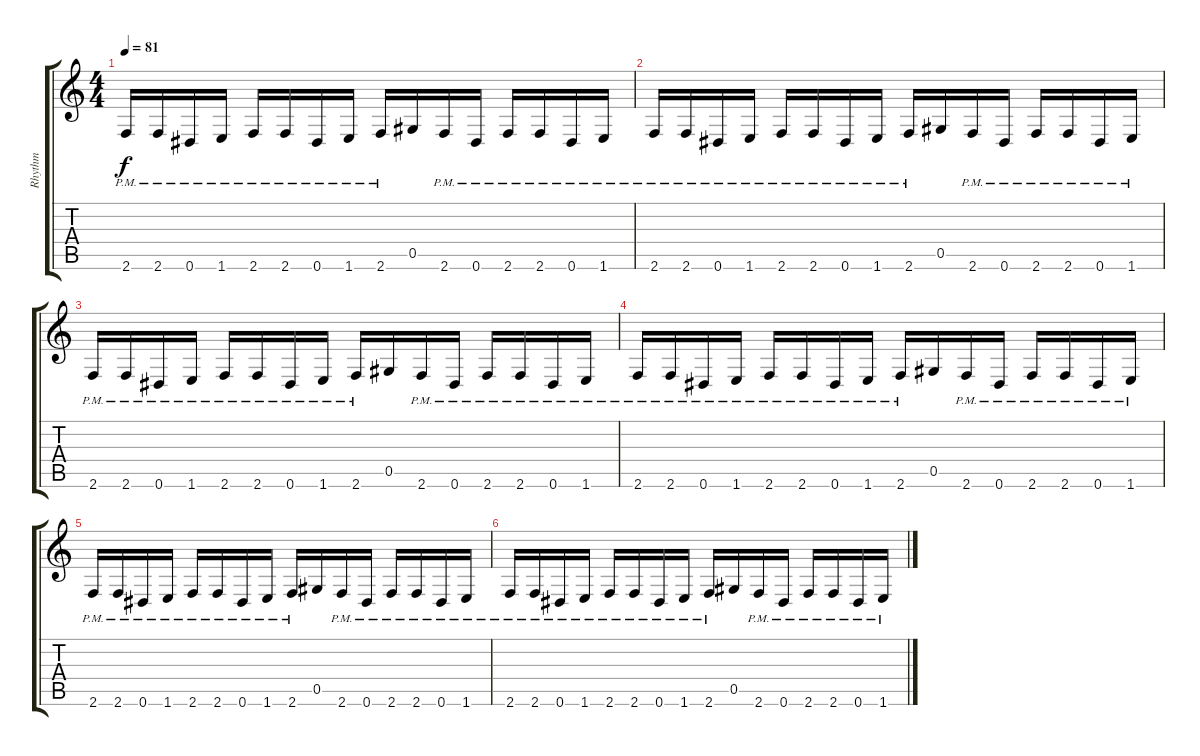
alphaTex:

\track ("Rhythm" "Rhythm") {instrument distortionguitar}
\staff {score tabs}
\tuning (Eb4 Bb3 Gb3 Db3 Ab2 Eb2) {hide}
\ts (4 4)
\tempo 81
\clef g2
\ks c
2.6{pm}.16{dy f} 2.6{pm}.16 0.6{pm}.16 1.6{pm}.16 2.6{pm}.16 2.6{pm}.16 0.6{pm}.16 1.6{pm}.16 2.6{pm}.16 0.5.16 2.6{pm}.16 0.6{pm}.16 2.6{pm}.16 2.6{pm}.16 0.6{pm}.16 1.6{pm}.16 |
2.6{pm}.16 2.6{pm}.16 0.6{pm}.16 1.6{pm}.16 2.6{pm}.16 2.6{pm}.16 0.6{pm}.16 1.6{pm}.16 2.6{pm}.16 0.5.16 2.6{pm}.16 0.6{pm}.16 2.6{pm}.16 2.6{pm}.16 0.6{pm}.16 1.6{pm}.16 |
2.6{pm}.16 2.6{pm}.16 0.6{pm}.16 1.6{pm}.16 2.6{pm}.16 2.6{pm}.16 0.6{pm}.16 1.6{pm}.16 2.6{pm}.16 0.5.16 2.6{pm}.16 0.6{pm}.16 2.6{pm}.16 2.6{pm}.16 0.6{pm}.16 1.6{pm}.16 |
2.6{pm}.16 2.6{pm}.16 0.6{pm}.16 1.6{pm}.16 2.6{pm}.16 2.6{pm}.16 0.6{pm}.16 1.6{pm}.16 2.6{pm}.16 0.5.16 2.6{pm}.16 0.6{pm}.16 2.6{pm}.16 2.6{pm}.16 0.6{pm}.16 1.6{pm}.16 |
2.6{pm}.16 2.6{pm}.16 0.6{pm}.16 1.6{pm}.16 2.6{pm}.16 2.6{pm}.16 0.6{pm}.16 1.6{pm}.16 2.6{pm}.16 0.5.16 2.6{pm}.16 0.6{pm}.16 2.6{pm}.16 2.6{pm}.16 0.6{pm}.16 1.6{pm}.16 |
2.6{pm}.16 2.6{pm}.16 0.6{pm}.16 1.6{pm}.16 2.6{pm}.16 2.6{pm}.16 0.6{pm}.16 1.6{pm}.16 2.6{pm}.16 0.5.16 2.6{pm}.16 0.6{pm}.16 2.6{pm}.16 2.6{pm}.16 0.6{pm}.16 1.6{pm}.16
